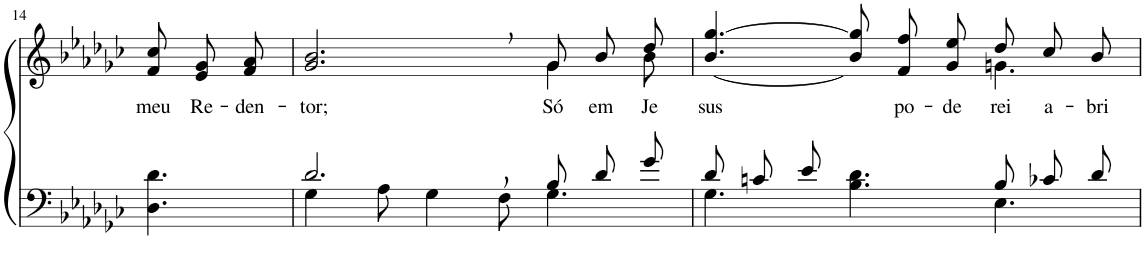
**kern	**kern	**text
*part2	*part1	*part1
*staff2	*staff1	*staff1
*I"Parte III e IV	*I"Parte I e II	*
!!LO:PB:g=z
*clefF4	*clefG2	*
*Trd2c3	*Trd2c3	*
*k[b-e-a-d-g-c-]	*k[b-e-a-d-g-c-]	*
*M9/8	*M9/8	*
=14	=14	=14
!	!	!LO:LY:b
4.D-\ 4.d-\	8f/ 8cc-/L	meu
!	!	!LO:LY:b
.	8e-/ 8g-/	Re-
!	!	!LO:LY:b
.	8f/ 8a-/J	-den-
=15	=15	=15
*^	*	*
!	!	!	!LO:LY:b
*	*	*^	*
2.d-,/	4G-\	2.g-/, 2.b-/,	2.ryy	-tor;
.	8A-\	.	.	.
.	4G-\	.	.	.
.	8F\	.	.	.
!	!	!	!	!LO:LY:b
8B-/L	4.G-\	8g-/L	4g-\	Só
!	!	!	!	!LO:LY:b
8d-/	.	8b-/	.	em
!	!	!	!	!LO:LY:b
8g-/J	.	8dd-/J	8b-\	Je-
=16	=16	=16	=16	=16
!	!	!	!	!LO:LY:b
8d-/L	4.G-\	[4.b-/ [4.gg-/	2.ryy	-sus
8cn/	.	.	.	.
8e-/J	.	.	.	.
4.ryy	4.B-\ 4.d-\	8b-]\ 8gg-]\L	.	.
!	!	!	!	!LO:LY:b
.	.	8f\ 8ff\	.	po-
!	!	!	!	!LO:LY:b
.	.	8g-\ 8ee-\J	.	-de-
!	!	!	!	!LO:LY:b
8B-/L	4.E-\	8dd-/L	4.gn\	-rei
!	!	!	!	!LO:LY:b
8c-X/	.	8cc-/	.	a-
!	!	!	!	!LO:LY:b
8d-/J	.	8b-/J	.	-bri-
*v	*v	*	*	*
*	*v	*v	*
=	=	=
*-	*-	*-
